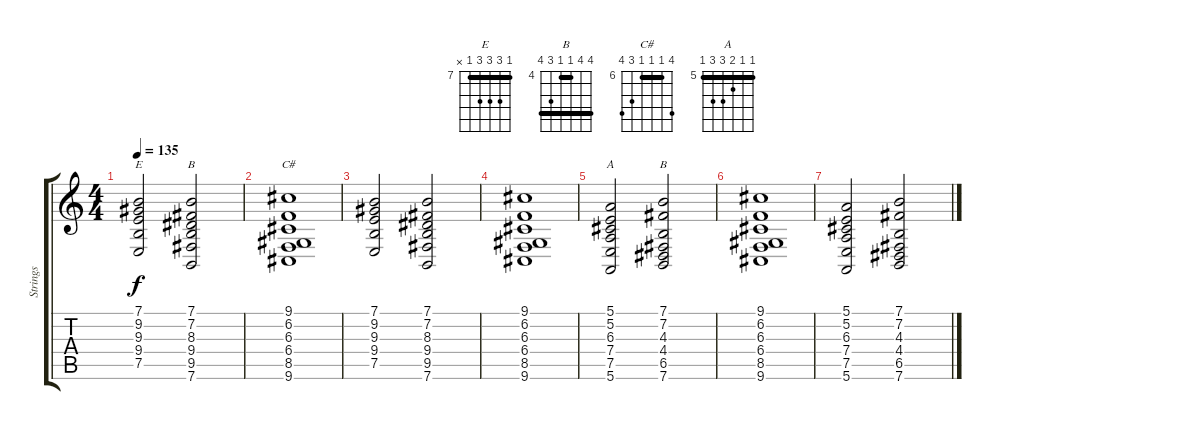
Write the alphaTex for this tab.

\track ("Strings" "Strings") {instrument stringensemble1}
\staff {score tabs}
\tuning (E4 B3 G3 D3 A2 E2) {hide}
\chord ("E" 7 9 9 9 7 x) {firstfret 7 barre 7}
\chord ("B" 7 7 8 9 9 7) {firstfret 7 barre 7}
\chord ("C#" 9 6 6 6 8 9) {firstfret 6 barre 6}
\chord ("A" 5 5 6 7 7 5) {firstfret 5 barre 5}
\chord ("B" 7 7 4 4 6 7) {firstfret 4 barre (4 7)}
\ts (4 4)
\tempo 135
\clef g2
\ks c
(7.1 9.2 9.3 9.4 7.5).2{ch "E" dy f} (7.1 7.2 8.3 9.4 9.5 7.6).2{ch "B"} |
(9.1 6.2 6.3 6.4 8.5 9.6).1{ch "C#"} |
(7.1 9.2 9.3 9.4 7.5).2 (7.1 7.2 8.3 9.4 9.5 7.6).2 |
(9.1 6.2 6.3 6.4 8.5 9.6).1 |
(5.1 5.2 6.3 7.4 7.5 5.6).2{ch "A"} (7.1 7.2 4.3 4.4 6.5 7.6).2{ch "B"} |
(9.1 6.2 6.3 6.4 8.5 9.6).1 |
(5.1 5.2 6.3 7.4 7.5 5.6).2 (7.1 7.2 4.3 4.4 6.5 7.6).2
